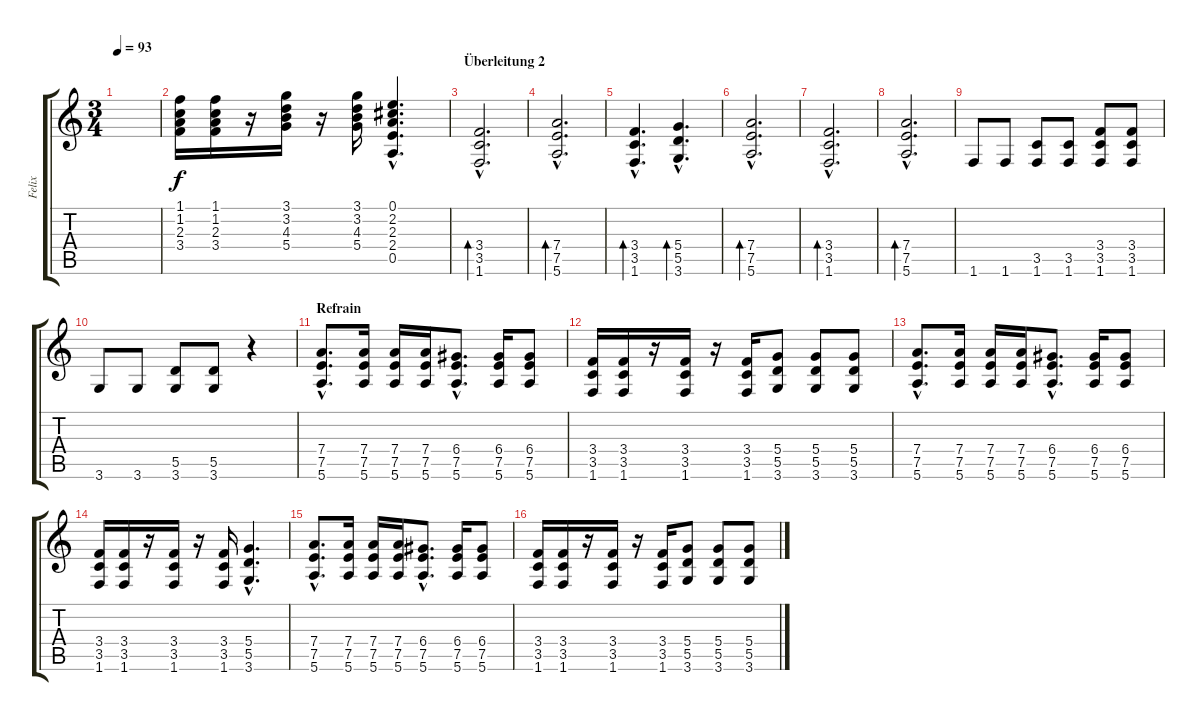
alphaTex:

\track ("Felix" "Felix") {instrument distortionguitar}
\staff {score tabs}
\tuning (E4 B3 G3 D3 A2 E2) {hide}
\ts (3 4)
\tempo 93
\clef g2
\ks c
|
(1.1 1.2 2.3 3.4).16{volume 14} (1.1 1.2 2.3 3.4).16 r.16 (3.1 3.2 4.3 5.4).16 r.16 (3.1 3.2 4.3 5.4).16 (0.1{hac} 2.2{hac} 2.3{hac} 2.4{hac} 0.5{hac}).4{d} |
\section ("" "Überleitung 2")
(3.4{hac} 3.5{hac} 1.6{hac}).2{d bd 60} |
(7.4{hac} 7.5{hac} 5.6{hac}).2{d bd 60} |
(3.4{hac} 3.5{hac} 1.6{hac}).4{d bd 60} (5.4{hac} 5.5{hac} 3.6{hac}).4{d bd 60} |
(7.4{hac} 7.5{hac} 5.6{hac}).2{d bd 60} |
(3.4{hac} 3.5{hac} 1.6{hac}).2{d bd 60} |
(7.4{hac} 7.5{hac} 5.6{hac}).2{d bd 60} |
1.6.8 1.6.8 (3.5 1.6).8 (3.5 1.6).8 (3.4 3.5 1.6).8 (3.4 3.5 1.6).8 |
3.6.8 3.6.8 (5.5 3.6).8 (5.5 3.6).8 r.4 |
\section ("" "Refrain")
(7.4{hac} 7.5{hac} 5.6{hac}).8{d} (7.4 7.5 5.6).16 (7.4 7.5 5.6).16 (7.4 7.5 5.6).16 (6.4{hac} 7.5{hac} 5.6{hac}).8{d} (6.4 7.5 5.6).16 (6.4 7.5 5.6).8 |
(3.4 3.5 1.6).16 (3.4 3.5 1.6).16 r.16 (3.4 3.5 1.6).16 r.16 (3.4 3.5 1.6).16 (5.4 5.5 3.6).8 (5.4 5.5 3.6).8 (5.4 5.5 3.6).8 |
(7.4{hac} 7.5{hac} 5.6{hac}).8{d} (7.4 7.5 5.6).16 (7.4 7.5 5.6).16 (7.4 7.5 5.6).16 (6.4{hac} 7.5{hac} 5.6{hac}).8{d} (6.4 7.5 5.6).16 (6.4 7.5 5.6).8 |
(3.4 3.5 1.6).16 (3.4 3.5 1.6).16 r.16 (3.4 3.5 1.6).16 r.16 (3.4 3.5 1.6).16 (5.4{hac} 5.5{hac} 3.6{hac}).4{d} |
(7.4{hac} 7.5{hac} 5.6{hac}).8{d} (7.4 7.5 5.6).16 (7.4 7.5 5.6).16 (7.4 7.5 5.6).16 (6.4{hac} 7.5{hac} 5.6{hac}).8{d} (6.4 7.5 5.6).16 (6.4 7.5 5.6).8 |
(3.4 3.5 1.6).16 (3.4 3.5 1.6).16 r.16 (3.4 3.5 1.6).16 r.16 (3.4 3.5 1.6).16 (5.4 5.5 3.6).8 (5.4 5.5 3.6).8 (5.4 5.5 3.6).8
